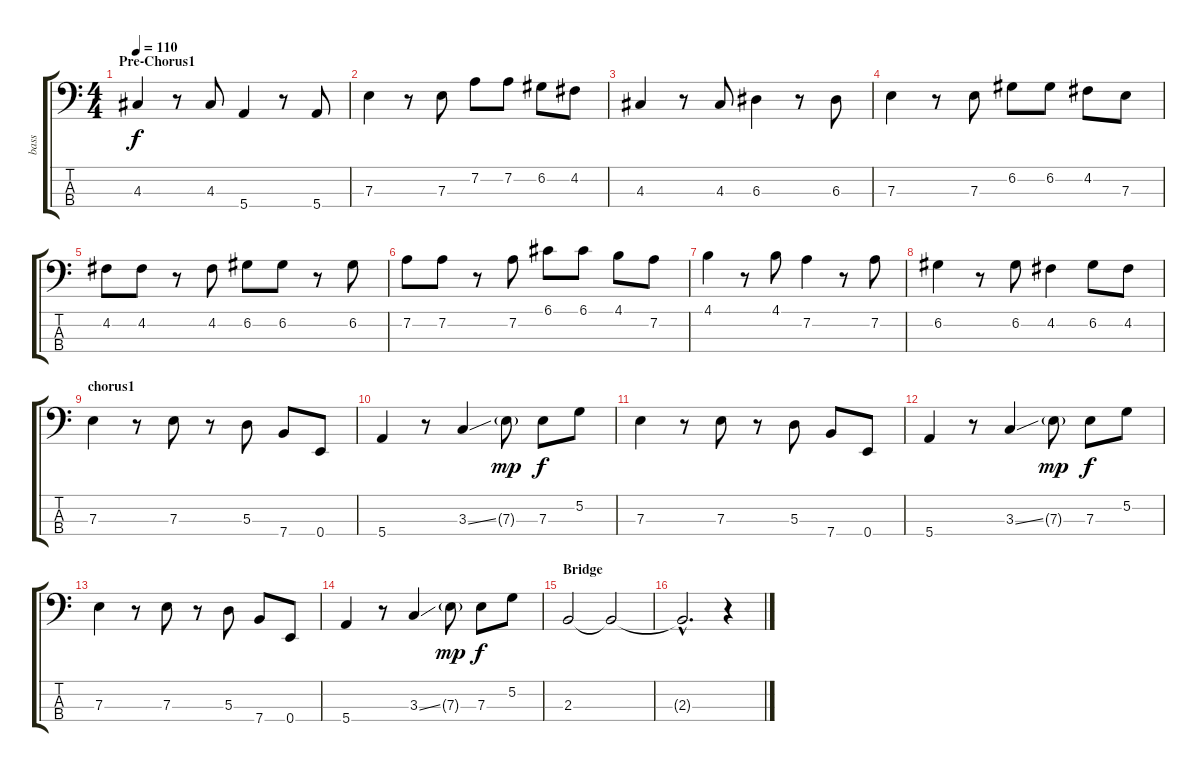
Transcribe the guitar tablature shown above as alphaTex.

\track ("bass" "bass") {instrument electricbassfinger}
\staff {score tabs}
\tuning (G2 D2 A1 E1) {hide}
\ts (4 4)
\section ("" "Pre-Chorus1")
\tempo 110
\clef f4
\ks c
4.3.4{dy f} r.8 4.3.8 5.4.4 r.8 5.4.8 |
7.3.4 r.8 7.3.8 7.2.8 7.2.8 6.2.8 4.2.8 |
4.3.4 r.8 4.3.8 6.3.4 r.8 6.3.8 |
7.3.4 r.8 7.3.8 6.2.8 6.2.8 4.2.8 7.3.8 |
4.2.8 4.2.8 r.8 4.2.8 6.2.8 6.2.8 r.8 6.2.8 |
7.2.8 7.2.8 r.8 7.2.8 6.1.8 6.1.8 4.1.8 7.2.8 |
4.1.4 r.8 4.1.8 7.2.4 r.8 7.2.8 |
6.2.4 r.8 6.2.8 4.2.4 6.2.8 4.2.8 |
\section ("" "chorus1")
7.3.4 r.8 7.3.8 r.8 5.3.8 7.4.8 0.4.8 |
5.4.4 r.8 3.3{ss}.4 7.3{g}.8{dy mp} 7.3.8{dy f} 5.2.8 |
7.3.4 r.8 7.3.8 r.8 5.3.8 7.4.8 0.4.8 |
5.4.4 r.8 3.3{ss}.4 7.3{g}.8{dy mp} 7.3.8{dy f} 5.2.8 |
7.3.4 r.8 7.3.8 r.8 5.3.8 7.4.8 0.4.8 |
5.4.4 r.8 3.3{ss}.4 7.3{g}.8{dy mp} 7.3.8{dy f} 5.2.8 |
\section ("" "Bridge")
2.3.2 2.3{t}.2 |
2.3{hac t}.2{d} r.4
